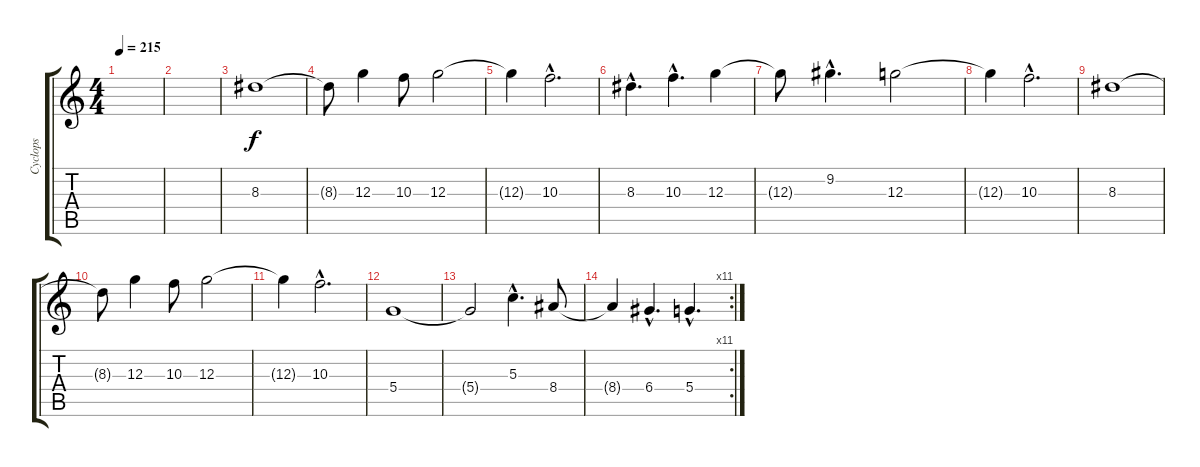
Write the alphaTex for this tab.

\track ("Cyclops" "Cyclops") {instrument distortionguitar}
\staff {score tabs}
\tuning (E4 B3 G3 D3 A2 E2) {hide}
\ts (4 4)
\tempo 215
\clef g2
\ks c
|
|
8.3.1 |
8.3{t}.8 12.3.4 10.3.8 12.3.2 |
12.3{t}.4 10.3{hac}.2{d} |
8.3{hac}.4{d} 10.3{hac}.4{d} 12.3.4 |
12.3{t}.8 9.2{hac}.4{d} 12.3.2 |
12.3{t}.4 10.3{hac}.2{d} |
8.3.1 |
8.3{t}.8 12.3.4 10.3.8 12.3.2 |
12.3{t}.4 10.3{hac}.2{d} |
5.4.1 |
5.4{t}.2 5.3{hac}.4{d} 8.4.8 |
\rc 11
8.4{t}.4 6.4{hac}.4{d} 5.4{hac}.4{d}
